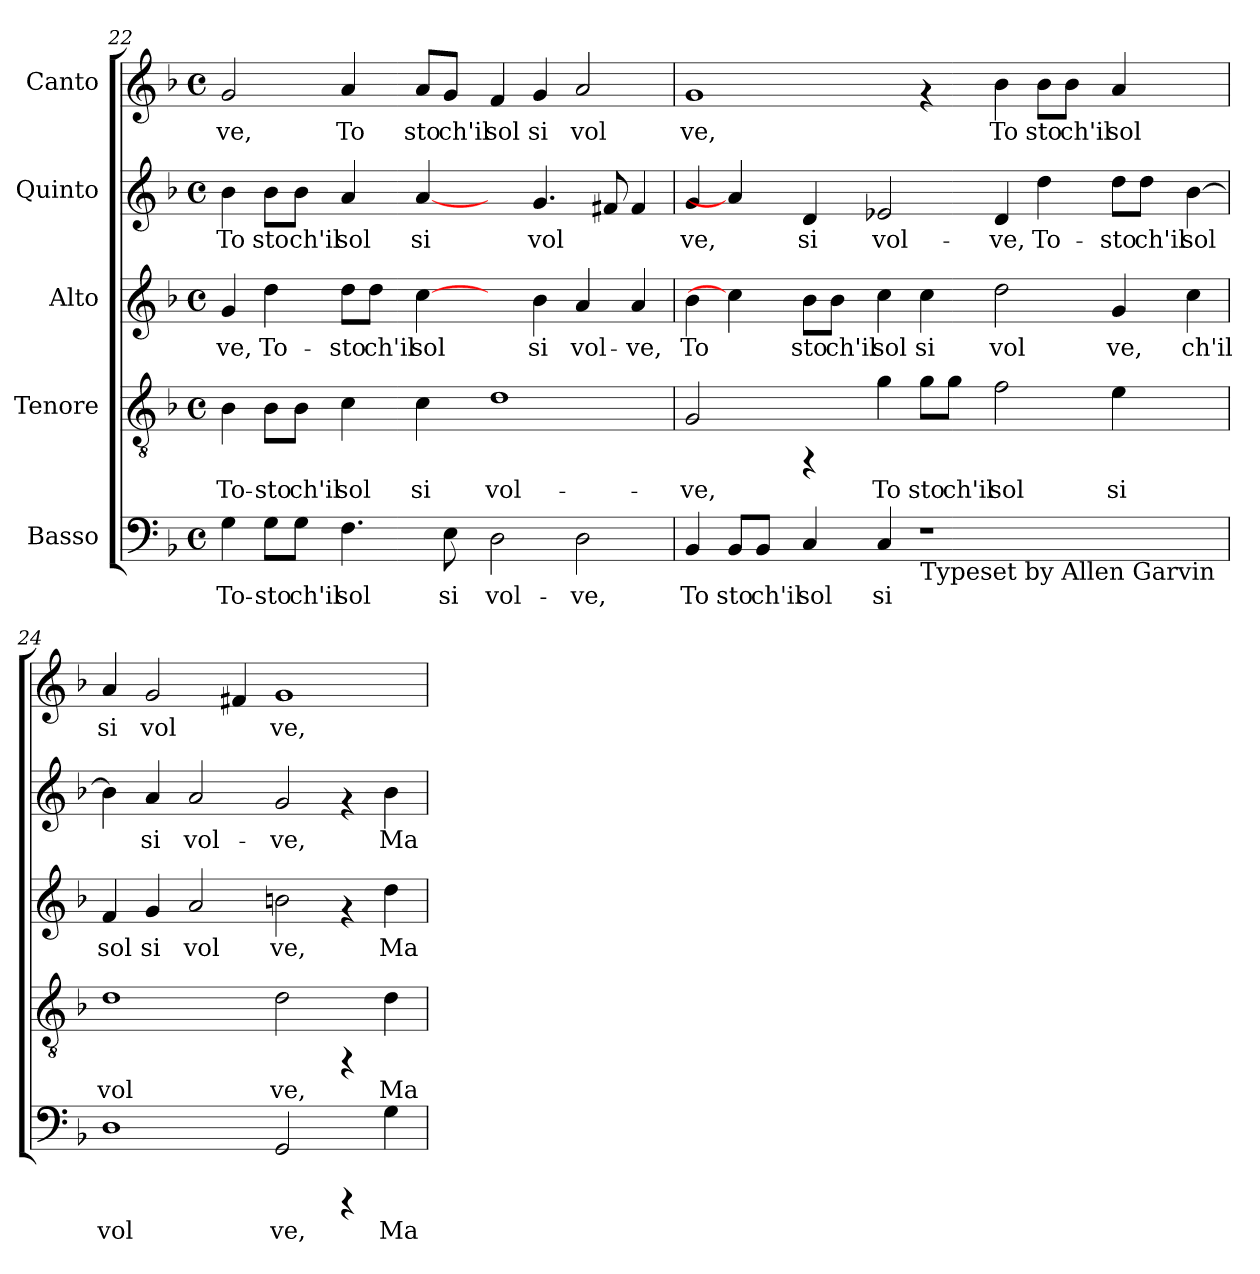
**kern	**text	**kern	**text	**kern	**text	**kern	**text	**kern	**text
*part5	*part5	*part4	*part4	*part3	*part3	*part2	*part2	*part1	*part1
*staff5	*staff5	*staff4	*staff4	*staff3	*staff3	*staff2	*staff2	*staff1	*staff1
*I"Basso	*	*I"Tenore	*	*I"Alto	*	*I"Quinto	*	*I"Canto	*
*clefF4	*	*clefGv2	*	*clefG2	*	*clefG2	*	*clefG2	*
*k[b-]	*	*k[b-]	*	*k[b-]	*	*k[b-]	*	*k[b-]	*
*F:	*	*F:	*	*F:	*	*F:	*	*F:	*
*M4/4	*	*M4/4	*	*M4/4	*	*M4/4	*	*M4/4	*
*met(c)	*	*met(c)	*	*met(c)	*	*met(c)	*	*met(c)	*
=22	=22	=22	=22	=22	=22	=22	=22	=22	=22
!	!LO:LY:b:cj	!	!LO:LY:b:cj	!	!LO:LY:b:cj	!	!LO:LY:b:cj	!	!LO:LY:b:cj
4G\	To-	4B-\	To-	4g/	-ve,	4b-\	To	2g/	ve,
!	!LO:LY:b:cj	!	!LO:LY:b:cj	!	!LO:LY:b:cj	!	!LO:LY:b:cj	!	!
8G\L	-sto	8B-\L	-sto	4dd\	To-	8b-\L	sto	.	.
!	!LO:LY:b:cj	!	!LO:LY:b:cj	!	!	!	!LO:LY:b:cj	!	!
8G\J	ch'il	8B-\J	ch'il	.	.	8b-\J	ch'il	.	.
!	!LO:LY:b:cj	!	!LO:LY:b:cj	!	!LO:LY:b:cj	!	!LO:LY:b:cj	!	!LO:LY:b:cj
4.F\	sol	4c\	sol	8dd\L	-sto	4a/	sol	4a/	To
!	!	!	!	!	!LO:LY:b:cj	!	!	!	!
.	.	.	.	8dd\J	ch'il	.	.	.	.
!	!	!	!LO:LY:b:cj	!	!LO:LY:b:cj	!	!LO:LY:b:cj	!	!LO:LY:b:cj
.	.	4c\	si	[4cc\	sol	[4a/	si	8a/L	sto
!	!LO:LY:b:cj	!	!	!	!	!	!	!	!LO:LY:b:cj
8E\	si	.	.	.	.	.	.	8g/J	ch'il
!	!LO:LY:b:cj	!	!LO:LY:b:cj	!	!	!	!	!	!LO:LY:b:cj
2D\	vol-	1d	vol-	4ryy	.	4ryy	.	4f/	sol
!	!	!	!	!	!LO:LY:b:cj	!	!LO:LY:b:cj	!	!LO:LY:b:cj
.	.	.	.	4b-\	si	4.g/	vol	4g/	si
!	!LO:LY:b:cj	!	!	!	!LO:LY:b:cj	!	!	!	!LO:LY:b:cj
2D\	-ve,	.	.	4a/	vol-	.	.	2a/	vol
!	!	!	!	!	!	!	!LO:LY:b:cj	!	!
.	.	.	.	.	.	8f#/	.	.	.
!	!	!	!	!	!LO:LY:b:cj	!	!LO:LY:b:cj	!	!
.	.	.	.	4a/	-ve,	4f#/	.	.	.
!!LO:PB:g=z
=23	=23	=23	=23	=23	=23	=23	=23	=23	=23
!	!LO:LY:b:cj	!	!LO:LY:b:cj	!	!LO:LY:b:cj	!	!LO:LY:b:cj	!	!LO:LY:b:cj
4BB-/	To	2G/	-ve,	4b-\	To	4g/	ve,	1g	ve,
!	!LO:LY:b:cj	!	!	!	!	!	!	!	!
8BB-/L	sto	.	.	4cc\]	.	4a/]	.	.	.
!	!LO:LY:b:cj	!	!	!	!	!	!	!	!
8BB-/J	ch'il	.	.	.	.	.	.	.	.
!	!LO:LY:b:cj	!	!	!	!LO:LY:b:cj	!	!LO:LY:b:cj	!	!
4C/	sol	4rFF	.	8b-\L	sto	4d/	si	.	.
!	!	!	!	!	!LO:LY:b:cj	!	!	!	!
.	.	.	.	8b-\J	ch'il	.	.	.	.
!	!LO:LY:b:cj	!	!LO:LY:b:cj	!	!LO:LY:b:cj	!	!LO:LY:b:cj	!	!
4C/	si	4g\	To	4cc\	sol	2e-X/	vol-	.	.
!LO:TX:b:t=Typeset by Allen Garvin	!	!	!	!	!	!	!	!	!
!	!	!	!LO:LY:b:cj	!	!LO:LY:b:cj	!	!	!	!
1r	.	8g\L	sto	4cc\	si	.	.	4rf	.
!	!	!	!LO:LY:b:cj	!	!	!	!	!	!
.	.	8g\J	ch'il	.	.	.	.	.	.
!	!	!	!LO:LY:b:cj	!	!LO:LY:b:cj	!	!LO:LY:b:cj	!	!LO:LY:b:cj
.	.	2f\	sol	2dd\	vol	4d/	-ve,	4b-\	To
!	!	!	!	!	!	!	!LO:LY:b:cj	!	!LO:LY:b:cj
.	.	.	.	.	.	4dd\	To-	8b-\L	sto
!	!	!	!	!	!	!	!	!	!LO:LY:b:cj
.	.	.	.	.	.	.	.	8b-\J	ch'il
!	!	!	!LO:LY:b:cj	!	!LO:LY:b:cj	!	!LO:LY:b:cj	!	!LO:LY:b:cj
.	.	4e\	si	4g/	ve,	8dd\L	-sto	4a/	sol
!	!	!	!	!	!	!	!LO:LY:b:cj	!	!
.	.	.	.	.	.	8dd\J	ch'il	.	.
!	!	!	!	!	!LO:LY:b:cj	!	!LO:LY:b:cj	!	!
4ryy	.	4ryy	.	4cc\	ch'il	[>4b-\	sol	4ryy	.
=24	=24	=24	=24	=24	=24	=24	=24	=24	=24
!	!LO:LY:b:cj	!	!LO:LY:b:cj	!	!LO:LY:b:cj	!	!LO:LY:b:cj	!	!LO:LY:b:cj
1D	vol	1d	vol	4f/	sol	4b-\]	.	4a/	si
!	!	!	!	!	!LO:LY:b:cj	!	!LO:LY:b:cj	!	!LO:LY:b:cj
.	.	.	.	4g/	si	4a/	si	2g/	vol
!	!	!	!	!	!LO:LY:b:cj	!	!LO:LY:b:cj	!	!
.	.	.	.	2a/	vol	2a/	vol-	.	.
!	!	!	!	!	!	!	!	!	!LO:LY:b:cj
.	.	.	.	.	.	.	.	4f#/	.
!	!LO:LY:b:cj	!	!LO:LY:b:cj	!	!LO:LY:b:cj	!	!LO:LY:b:cj	!	!LO:LY:b:cj
2GG/	ve,	2d\	ve,	2bn\	ve,	2g/	-ve,	1g	ve,
4rCCC	.	4rFF	.	4rf	.	4rf	.	.	.
!	!LO:LY:b:cj	!	!LO:LY:b:cj	!	!LO:LY:b:cj	!	!LO:LY:b:cj	!	!
4G\	Ma	4d\	Ma	4dd\	Ma	4b-\	Ma	.	.
=	=	=	=	=	=	=	=	=	=
*-	*-	*-	*-	*-	*-	*-	*-	*-	*-
